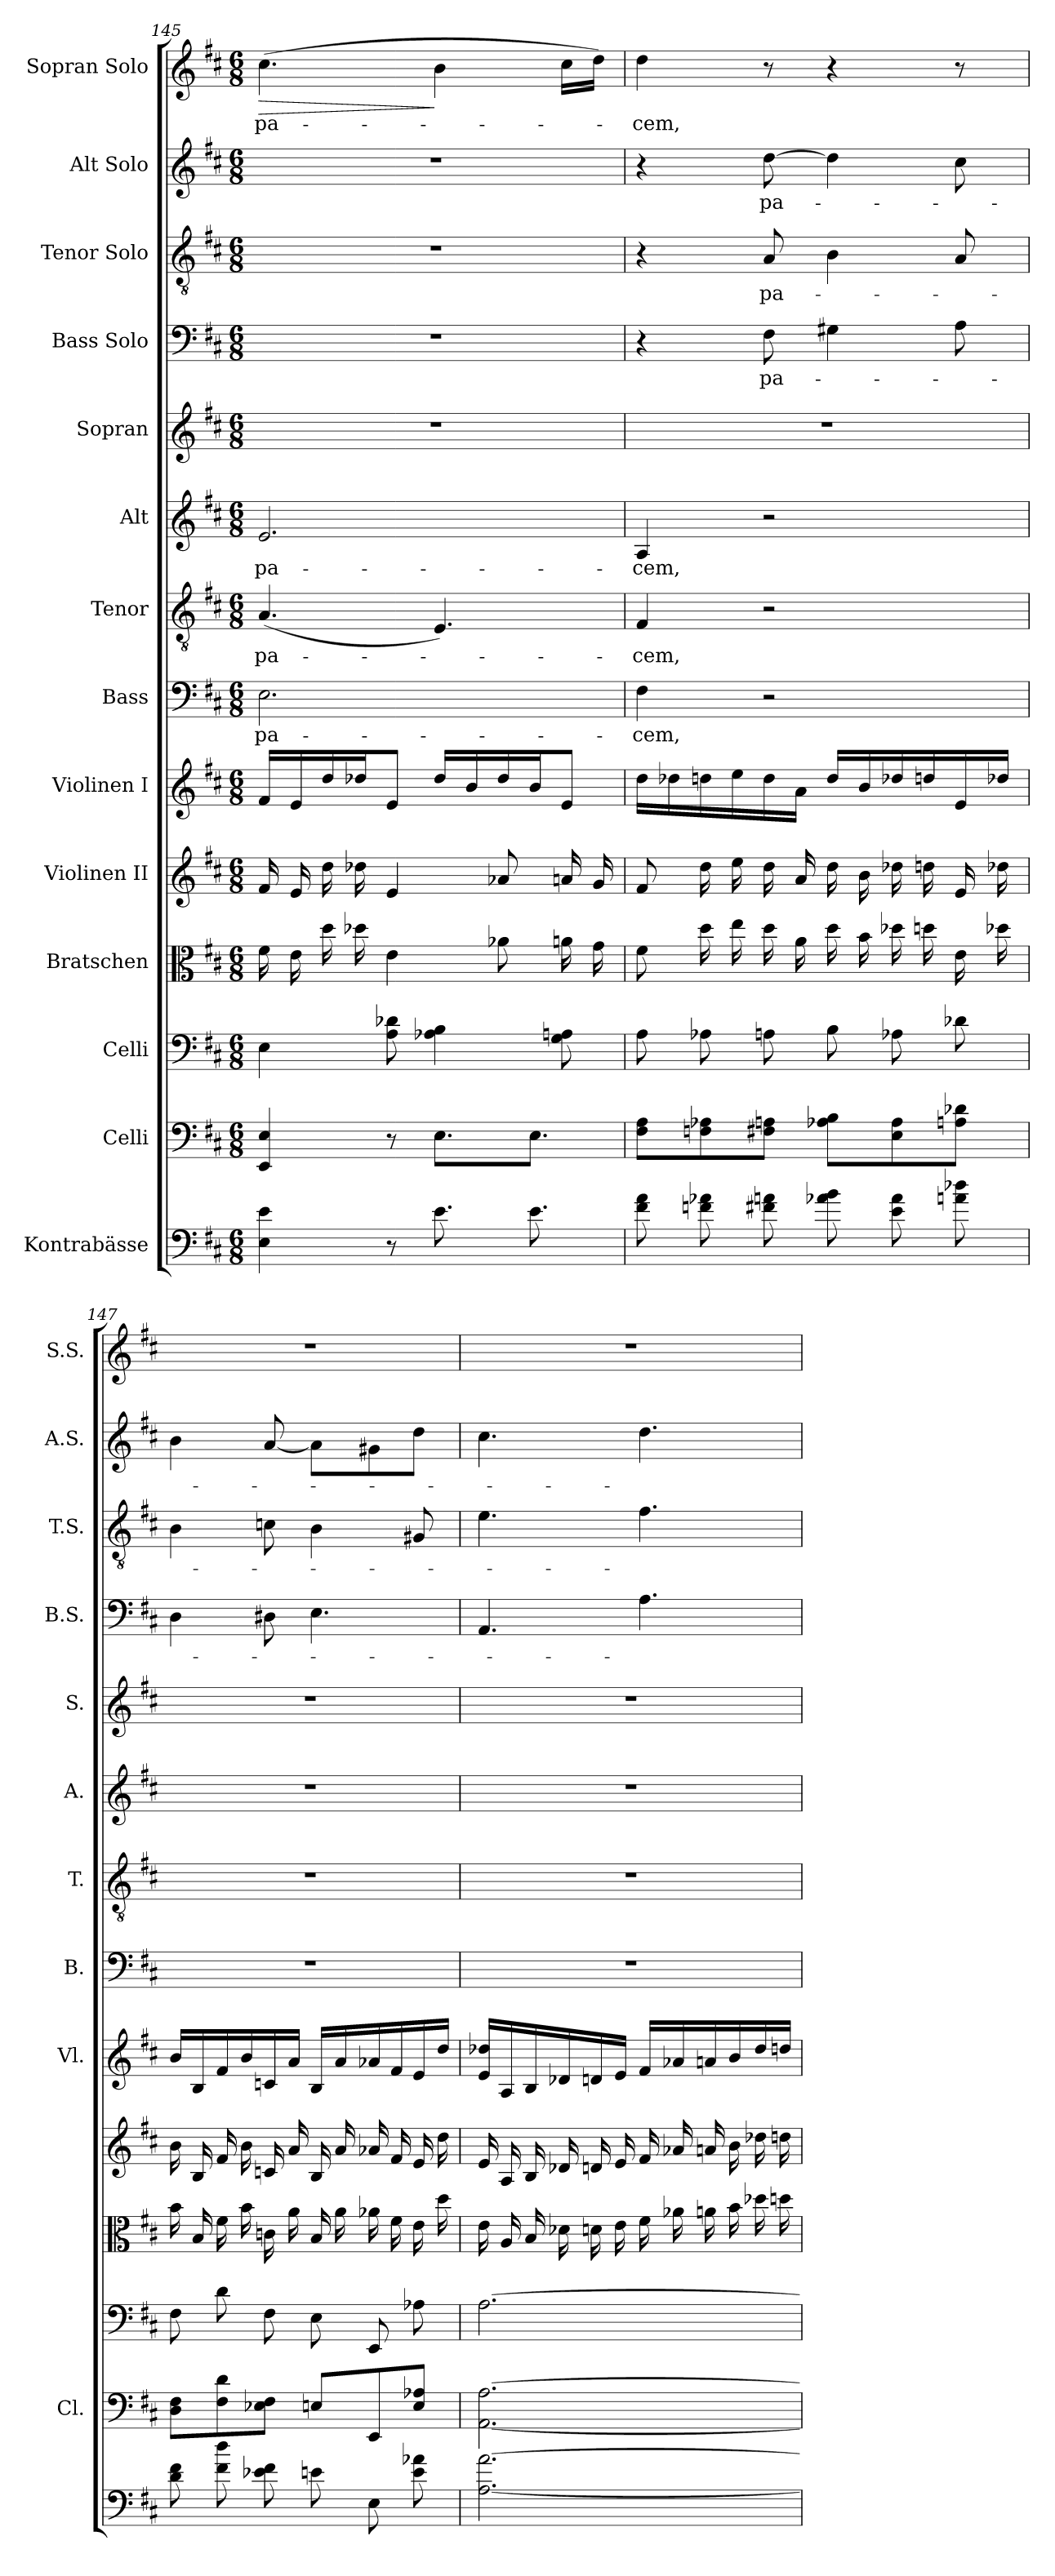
**kern	**kern	**kern	**kern	**kern	**kern	**kern	**text	**kern	**text	**kern	**text	**kern	**kern	**text	**kern	**text	**kern	**text	**kern	**text	**dynam
*part14	*part13	*part12	*part11	*part10	*part9	*part8	*part8	*part7	*part7	*part6	*part6	*part5	*part4	*part4	*part3	*part3	*part2	*part2	*part1	*part1	*part1
*staff14	*staff13	*staff12	*staff11	*staff10	*staff9	*staff8	*staff8	*staff7	*staff7	*staff6	*staff6	*staff5	*staff4	*staff4	*staff3	*staff3	*staff2	*staff2	*staff1	*staff1	*staff1
*I"Kontrabässe	*I"Celli	*I"Celli	*I"Bratschen	*I"Violinen II	*I"Violinen I	*I"Bass	*	*I"Tenor	*	*I"Alt	*	*I"Sopran	*I"Bass Solo	*	*I"Tenor Solo	*	*I"Alt Solo	*	*I"Sopran Solo	*	*
*	*I'Cl.	*	*	*	*I'Vl.	*I'B.	*	*I'T.	*	*I'A.	*	*I'S.	*I'B.S.	*	*I'T.S.	*	*I'A.S.	*	*I'S.S.	*	*
*clefF4	*clefF4	*clefF4	*clefC3	*clefG2	*clefG2	*clefF4	*	*clefGv2	*	*clefG2	*	*clefG2	*clefF4	*	*clefGv2	*	*clefG2	*	*clefG2	*	*
*ITrd7c12	*	*	*	*	*	*	*	*	*	*	*	*	*	*	*	*	*	*	*	*	*
*k[f#c#]	*k[f#c#]	*k[f#c#]	*k[f#c#]	*k[f#c#]	*k[f#c#]	*k[f#c#]	*	*k[f#c#]	*	*k[f#c#]	*	*k[f#c#]	*k[f#c#]	*	*k[f#c#]	*	*k[f#c#]	*	*k[f#c#]	*	*
*M6/8	*M6/8	*M6/8	*M6/8	*M6/8	*M6/8	*M6/8	*	*M6/8	*	*M6/8	*	*M6/8	*M6/8	*	*M6/8	*	*M6/8	*	*M6/8	*	*
=145	=145	=145	=145	=145	=145	=145	=145	=145	=145	=145	=145	=145	=145	=145	=145	=145	=145	=145	=145	=145	=145
!	!	!	!	!	!	!	!LO:LY:b	!	!LO:LY:b	!	!LO:LY:b	!	!	!	!	!	!	!	!	!LO:LY:b	!LO:HP:b
4EE\ 4E\	4EE/ 4E/	4E\	16f#\	16f#/	16f#/LL	2.E\	-pa-	(<4.A/	-pa-	2.e/	-pa-	2.r	2.r	.	2.r	.	2.r	.	(>4.cc#\	-pa-	>
.	.	.	16e\	16e/	16e/	.	.	.	.	.	.	.	.	.	.	.	.	.	.	.	.
.	.	.	16dd\	16dd\	16dd/	.	.	.	.	.	.	.	.	.	.	.	.	.	.	.	.
.	.	.	16dd-X\	16dd-X\	16dd-X/J	.	.	.	.	.	.	.	.	.	.	.	.	.	.	.	.
8r	8r	8A\ 8d-X\	4e\	4e/	8e/J	.	.	.	.	.	.	.	.	.	.	.	.	.	.	.	.
8.E\	8.E\L	4A-X\ 4B\	.	.	16dd-/LL	.	.	4.E/)	.	.	.	.	.	.	.	.	.	.	4b\	.	]
.	.	.	.	.	16b/	.	.	.	.	.	.	.	.	.	.	.	.	.	.	.	.
.	.	.	8a-X\	8a-X/	16dd-/	.	.	.	.	.	.	.	.	.	.	.	.	.	.	.	.
8.E\	8.E\J	.	.	.	16b/J	.	.	.	.	.	.	.	.	.	.	.	.	.	.	.	.
.	.	8G\ 8An\	16an\	16an/	8e/J	.	.	.	.	.	.	.	.	.	.	.	.	.	16cc#\LL	.	.
.	.	.	16g\	16g/	.	.	.	.	.	.	.	.	.	.	.	.	.	.	16dd\JJ)	.	.
=146	=146	=146	=146	=146	=146	=146	=146	=146	=146	=146	=146	=146	=146	=146	=146	=146	=146	=146	=146	=146	=146
!	!	!	!	!	!	!	!LO:LY:b	!	!LO:LY:b	!	!LO:LY:b	!	!	!	!	!	!	!	!	!LO:LY:b	!
8F#\ 8A\	8F#\ 8A\L	8A\	8f#\	8f#/	16dd\LL	4F#\	cem,	4F#/	cem,	4A/	cem,	2.r	4r	.	4r	.	4r	.	4dd\	cem,	.
.	.	.	.	.	16dd-X\	.	.	.	.	.	.	.	.	.	.	.	.	.	.	.	.
8Fn\ 8A-X\	8Fn\ 8A-X\	8A-X\	16dd\	16dd\	16ddn\	.	.	.	.	.	.	.	.	.	.	.	.	.	.	.	.
.	.	.	16ee\	16ee\	16ee\	.	.	.	.	.	.	.	.	.	.	.	.	.	.	.	.
!	!	!	!	!	!	!	!	!	!	!	!	!	!	!LO:LY:b	!	!LO:LY:b	!	!LO:LY:b	!	!	!
8F#X\ 8An\	8F#X\ 8An\J	8An\	16dd\	16dd\	16dd\	2r	.	2r	.	2r	.	.	8F#\	-pa-	8A/	-pa-	[8dd\	-pa-	8r	.	.
.	.	.	16a\	16a/	16a\JJ	.	.	.	.	.	.	.	.	.	.	.	.	.	.	.	.
8A-X\ 8B\	8A-X\ 8B\L	8B\	16dd\	16dd\	16dd/LL	.	.	.	.	.	.	.	4G#X\	.	4B\	.	4dd\]	.	4r	.	.
.	.	.	16b\	16b\	16b/	.	.	.	.	.	.	.	.	.	.	.	.	.	.	.	.
8E\ 8A-\	8E\ 8A-\	8A-X\	16dd-X\	16dd-X\	16dd-X/	.	.	.	.	.	.	.	.	.	.	.	.	.	.	.	.
.	.	.	16ddn\	16ddn\	16ddn/	.	.	.	.	.	.	.	.	.	.	.	.	.	.	.	.
8An\ 8d-X\	8An\ 8d-X\J	8d-X\	16e\	16e/	16e/	.	.	.	.	.	.	.	8A\	.	8A/	.	8cc#\	.	8r	.	.
.	.	.	16dd-X\	16dd-X\	16dd-X/JJ	.	.	.	.	.	.	.	.	.	.	.	.	.	.	.	.
!!LO:LB:g=z
=147	=147	=147	=147	=147	=147	=147	=147	=147	=147	=147	=147	=147	=147	=147	=147	=147	=147	=147	=147	=147	=147
8D\ 8F#\	8D\ 8F#\L	8F#\	16b\	16b\	16b/LL	2.r	.	2.r	.	2.r	.	2.r	4D\	.	4B\	.	4b\	.	2.r	.	.
.	.	.	16B/	16B/	16B/	.	.	.	.	.	.	.	.	.	.	.	.	.	.	.	.
8F#\ 8d\	8F#\ 8d\	8d\	16f#\	16f#/	16f#/	.	.	.	.	.	.	.	.	.	.	.	.	.	.	.	.
.	.	.	16b\	16b\	16b/	.	.	.	.	.	.	.	.	.	.	.	.	.	.	.	.
8E-X\ 8F#\	8E-X\ 8F#\J	8F#\	16cn\	16cn/	16cn/	.	.	.	.	.	.	.	8D#X\	.	8cn\	.	[8a/	.	.	.	.
.	.	.	16a\	16a/	16a/JJ	.	.	.	.	.	.	.	.	.	.	.	.	.	.	.	.
8En\	8En/L	8E\	16B/	16B/	16B/LL	.	.	.	.	.	.	.	4.E\	.	4B\	.	8a\L]	.	.	.	.
.	.	.	16a\	16a/	16a/	.	.	.	.	.	.	.	.	.	.	.	.	.	.	.	.
8EE\	8EE/	8EE/	16a-X\	16a-X/	16a-X/	.	.	.	.	.	.	.	.	.	.	.	8g#X\	.	.	.	.
.	.	.	16f#\	16f#/	16f#/	.	.	.	.	.	.	.	.	.	.	.	.	.	.	.	.
8E\ 8A-X\	8E/ 8A-X/J	8A-X\	16e\	16e/	16e/	.	.	.	.	.	.	.	.	.	8G#X/	.	8dd\J	.	.	.	.
.	.	.	16dd\	16dd\	16dd/JJ	.	.	.	.	.	.	.	.	.	.	.	.	.	.	.	.
=148	=148	=148	=148	=148	=148	=148	=148	=148	=148	=148	=148	=148	=148	=148	=148	=148	=148	=148	=148	=148	=148
[2.AA\ [2.A\	[2.AA\ [2.A\	[2.A\	16e\	16e/	16e/ 16dd-X/LL	2.r	.	2.r	.	2.r	.	2.r	4.AA/	.	4.e\	.	4.cc#\	.	2.r	.	.
.	.	.	16A/	16A/	16A/	.	.	.	.	.	.	.	.	.	.	.	.	.	.	.	.
.	.	.	16B/	16B/	16B/	.	.	.	.	.	.	.	.	.	.	.	.	.	.	.	.
.	.	.	16d-X\	16d-X/	16d-X/	.	.	.	.	.	.	.	.	.	.	.	.	.	.	.	.
.	.	.	16dn\	16dn/	16dn/	.	.	.	.	.	.	.	.	.	.	.	.	.	.	.	.
.	.	.	16e\	16e/	16e/JJ	.	.	.	.	.	.	.	.	.	.	.	.	.	.	.	.
.	.	.	16f#\	16f#/	16f#/LL	.	.	.	.	.	.	.	4.A\	.	4.f#\	.	4.dd\	.	.	.	.
.	.	.	16a-X\	16a-X/	16a-X/	.	.	.	.	.	.	.	.	.	.	.	.	.	.	.	.
.	.	.	16an\	16an/	16an/	.	.	.	.	.	.	.	.	.	.	.	.	.	.	.	.
.	.	.	16b\	16b\	16b/	.	.	.	.	.	.	.	.	.	.	.	.	.	.	.	.
.	.	.	16dd-X\	16dd-X\	16dd-/	.	.	.	.	.	.	.	.	.	.	.	.	.	.	.	.
.	.	.	16ddn\	16ddn\	16ddn/JJ	.	.	.	.	.	.	.	.	.	.	.	.	.	.	.	.
=	=	=	=	=	=	=	=	=	=	=	=	=	=	=	=	=	=	=	=	=	=
*-	*-	*-	*-	*-	*-	*-	*-	*-	*-	*-	*-	*-	*-	*-	*-	*-	*-	*-	*-	*-	*-
